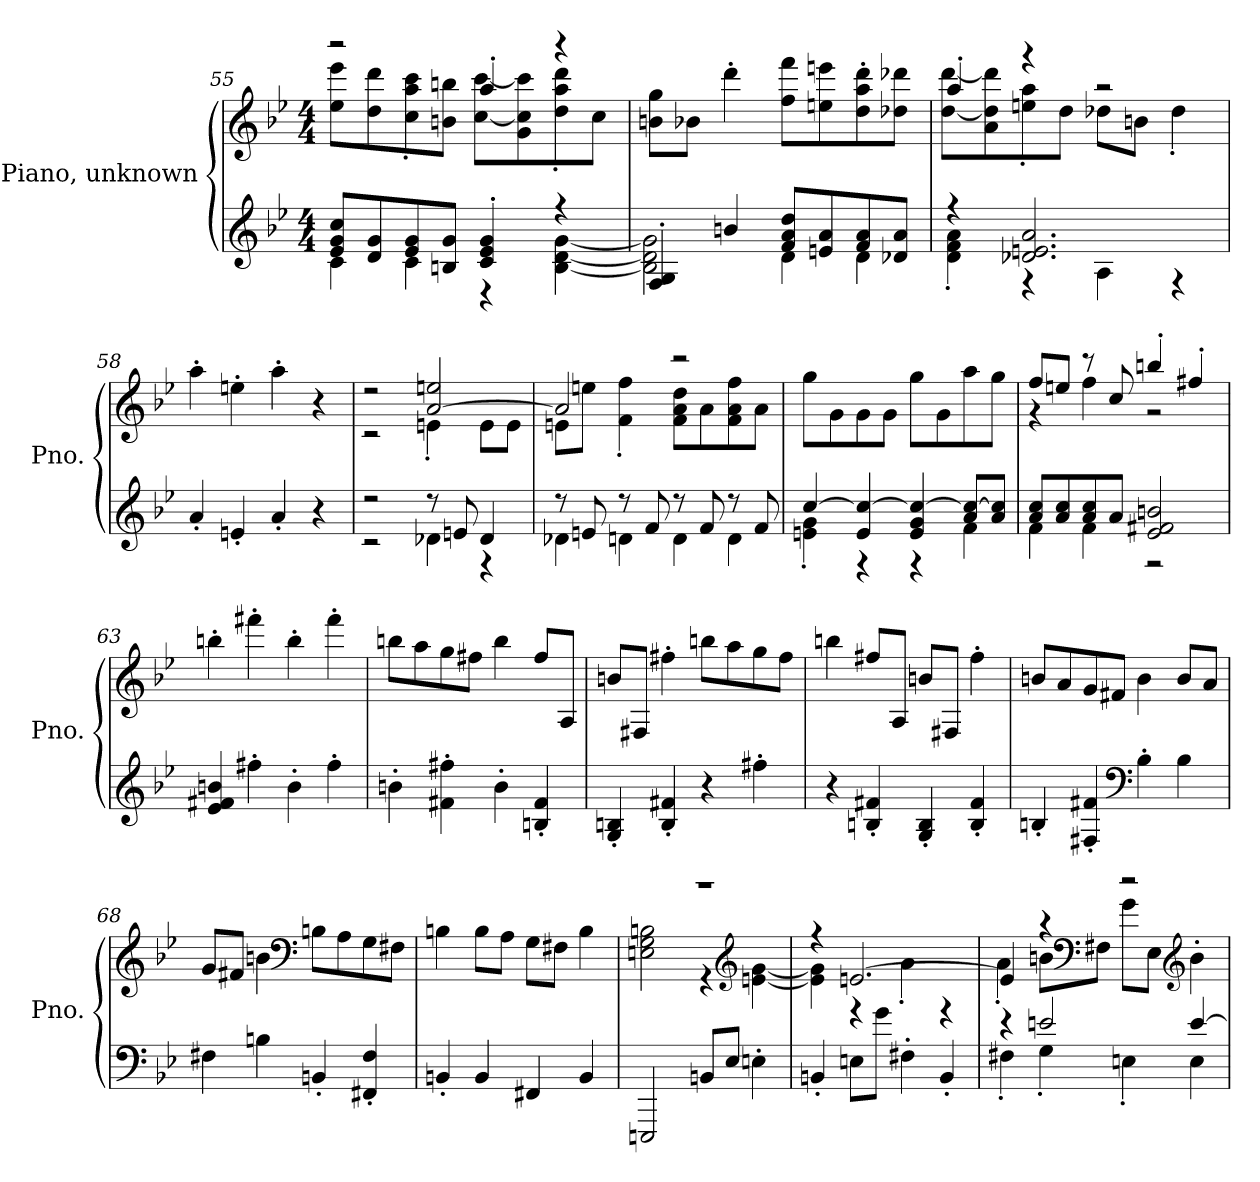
**kern	**kern
*part1	*part1
*staff2	*staff1
*I"Piano, unknown	*
*I'Pno.	*
*clefG2	*clefG2
*k[b-e-]	*k[b-e-]
*M4/4	*M4/4
=55	=55
*^	*^
8e-/ 8g/ 8cc/L	4c\	2r	8ee-\ 8eee-\L
8d/ 8g/	.	.	8dd\ 8ddd\
8e-/ 8g/	4c\	.	8cc\' 8aa\' 8ccc\'
8Bn/ 8g/J	.	.	8bn\ 8bbn\J
4c/' 4e-/' 4g/'	4r	4aa'/	[8cc\ [8ccc\L
.	.	.	8g\ 8cc\] 8ccc\]
4r	[4B\ [4d\ [4g\	4r	8dd\' 8aa\' 8ddd\'
.	.	.	8cc\J
*	*	*v	*v
=56	=56	=56
4F/' 4G/'	2B\] 2d\] 2g\]	8bn\ 8gg\L
.	.	8b-X\J
4bn/	.	4ddd'\
8f/ 8a/ 8dd/L	4d\	8ff\ 8fff\L
8en/ 8a/	.	8een\ 8eeen\
8f/ 8a/	4d\	8dd\' 8aa\' 8ddd\'
8d-X/ 8a/J	.	8dd-X\ 8ddd-X\J
!!LO:LB:g=z
=57	=57	=57
*	*	*^
4r	4d\' 4f\' 4a\'	4aa'/	[8dd\ [8ddd\L
.	.	.	8a\ 8dd\] 8ddd\]
2.d-X/ 2.en/ 2.a/	4r	4r	8een\' 8aa\'
.	.	.	8dd\J
.	4A\	2r	8dd-X\L
.	.	.	8bn\J
.	4r	.	4dd-'\
*v	*v	*	*
*	*v	*v
=58	=58
4a'/	4aa'\
4en'/	4een'\
4a'/	4aa'\
4r	4r
=59	=59
*^	*^
2r	2r	2r	2r
8r	4d-X\	[2a/ 2een/	4en'\
8en/	.	.	.
4d-/	4r	.	8e\L
.	.	.	8e\J
=60	=60	=60	=60
8r	4d-X\	2a/]	8en\L
8en/	.	.	8een\J
8r	4dn\	.	4f\' 4ff\'
8f/	.	.	.
8r	4d\	2r	8f\ 8a\ 8dd\L
8f/	.	.	8a\
8r	4d\	.	8f\ 8a\ 8ff\
8f/	.	.	8a\J
*	*	*v	*v
!!LO:LB:g=z
=61	=61	=61
[4cc/	4en\' 4g\'	8gg\L
.	.	8g\
4e/ 4cc/_	4r	8g\
.	.	8g\J
4e/ 4g/ 4cc/_	4r	8gg\L
.	.	8g\
8a/ 8cc/_L	4f\	8aa\
8a/ 8cc/]J	.	8gg\J
=62	=62	=62
*	*	*^
8a/ 8cc/L	4f\	8ff/L	4r
8a/ 8cc/	.	8een/J	.
8a/ 8cc/	4f\	8r	4ff\
8a/J	.	8cc/	.
2e-/ 2f#X/ 2bn/	2r	4bbn'/	2r
.	.	4ff#X'/	.
*v	*v	*	*
*	*v	*v
=63	=63
4e-/ 4f#X/ 4bn/	4bbn'\
4ff#X'\	4fff#X'\
4b'\	4bb'\
4ff#'\	4fff#'\
=64	=64
4bn'\	8bbn\L
.	8aa\
4f#X\' 4ff#X\'	8gg\
.	8ff#X\J
4b'\	4bb\
4Bn/' 4f#/'	8ff#/L
.	8A/J
!!LO:LB:g=z
=65	=65
4G/' 4Bn/'	8bn/L
.	8F#X/J
4B/' 4f#X/'	4ff#X'\
4r	8bbn\L
.	8aa\
4ff#X'\	8gg\
.	8ff#\J
=66	=66
4r	4bbn\
4Bn/' 4f#X/'	8ff#X/L
.	8A/J
4G/' 4B/'	8bn/L
.	8F#X/J
4B/' 4f#/'	4ff#'\
=67	=67
4Bn'/	8bn/L
.	8a/
4F#X/' 4f#X/'	8g/
.	8f#X/J
*clefF4	*
4B'\	4b\
4B\	8b/L
.	8a/J
=68	=68
4F#X\	8g/L
.	8f#X/J
4Bn\	4bn\
*	*clefF4
4BBn'/	8Bn\L
.	8A\
4FF#X/' 4F#/'	8G\
.	8F#X\J
!!LO:LB:g=z
=69	=69
4BBn'/	4Bn\
4BB/	8B\L
.	8A\J
4FF#X/	8G\L
.	8F#X\J
4BB/	4B\
=70	=70
*	*^
2EEEn/	1r	2En\ 2G\ 2Bn\
8BBn/L	.	4r
8E-/J	.	.
*	*clefG2	*
4En'\	.	[4en\ [4g\
=71	=71	=71
4BBn'/	4r	4e\] 4g\]
8En\L	[2.en/	4r
8g\J	.	.
4F#X'\	.	4a'\
4BB'/	.	4r
=72	=72	=72
*^	*	*
4r	4F#X'\	4e/]	4a'\
2en/	4G'\	4r	8bn\L
*	*	*clefF4	*
.	.	.	8F#X\J
.	4En'\	2r	8g\L
.	.	.	8E-\J
*	*	*clefG2	*
[4e/	4E\	.	4b'\
*v	*v	*	*
*	*v	*v
=	=
*-	*-
